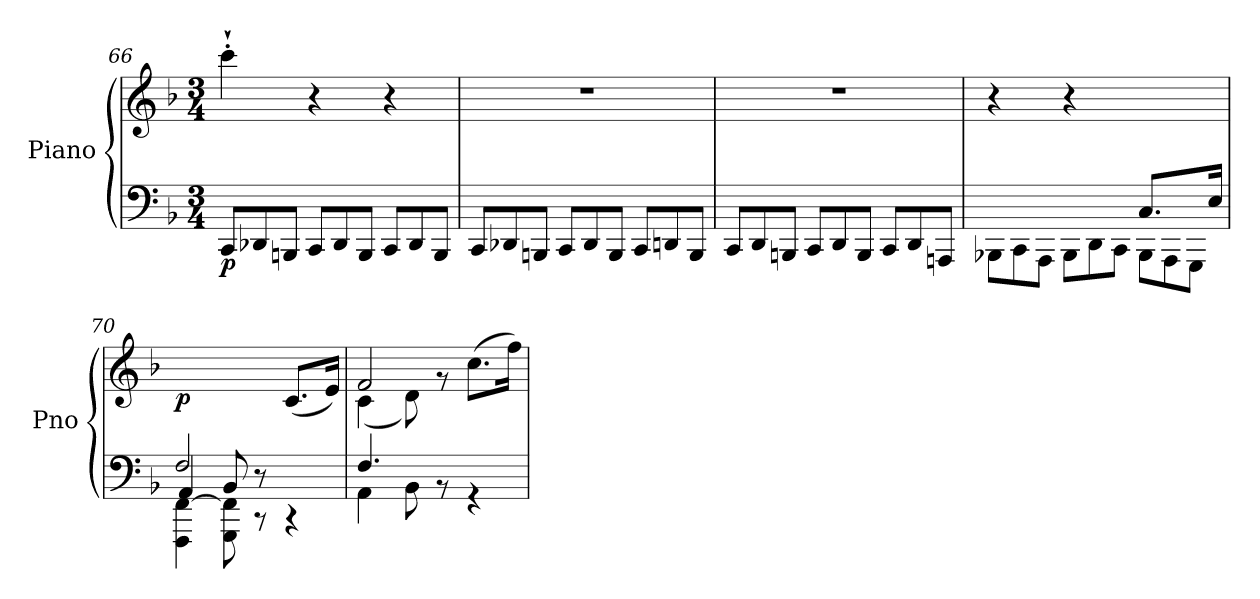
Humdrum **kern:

**kern	**kern	**dynam
*part1	*part1	*part1
*staff2	*staff1	*staff1/2
*I"Piano	*	*
*I'Pno	*	*
!!LO:LB:g=z
*clefF4	*clefG2	*
*k[b-]	*k[b-]	*
*M3/4	*M3/4	*
=66	=66	=66
*^	*	*
*	*Xtuplet	*	*
!	!	!	!LO:DY:b=2
2.ryy	12CC/L	4ccc'`\	p
.	12DD-X/	.	.
.	12BBBn/J	.	.
.	12CC/L	4r	.
.	12DD-/	.	.
.	12BBB/J	.	.
.	12CC/L	4r	.
.	12DD-/	.	.
.	12BBB/J	.	.
=67	=67	=67	=67
2.ryy	12CC/L	2.r	.
.	12DD-X/	.	.
.	12BBBn/J	.	.
.	12CC/L	.	.
.	12DD-/	.	.
.	12BBB/J	.	.
.	12CC/L	.	.
.	12DDn/	.	.
.	12BBB/J	.	.
=68	=68	=68	=68
2.ryy	12CC/L	2.r	.
.	12DD/	.	.
.	12BBBn/J	.	.
.	12CC/L	.	.
.	12DD/	.	.
.	12BBB/J	.	.
.	12CC/L	.	.
.	12DD/	.	.
.	12AAAn/J	.	.
!!LO:LB:g=z
=69	=69	=69	=69
*	*^	*	*
2ryy	2.ryy	12BBB-X\L	4r	.
.	.	12CC\	.	.
.	.	12AAA\J	.	.
.	.	12BBB-\L	4r	.
.	.	12DD\	.	.
.	.	12CC\J	.	.
8.C/L	.	12BBB-\L	4ryy	.
.	.	12AAA\	.	.
.	.	12GGG\J	.	.
16E/Jk	.	.	.	.
=70	=70	=70	=70	=70
!	!	!	!	!LO:DY:b
2F/	4AA/	4FFF\ [4FF\	2ryy	p
.	8BB-/	8GGG\ 8FF\]	.	.
.	8r	8rCC	.	.
4ryy	4ryy	4rCC	(<8.c/L	.
.	.	.	16e/Jk)	.
=71	=71	=71	=71	=71
*	*	*	*^	*
2.ryy	4.F/	4AA\	2f/	(<4c\	.
.	.	8BB-\	.	8d\)	.
.	8r	4.ryy	.	8rg	.
.	4r	.	(>8.cc\L	4ryy	.
.	.	.	16ff\Jk)	.	.
*v	*v	*v	*	*	*
*	*v	*v	*
=	=	=
*-	*-	*-
